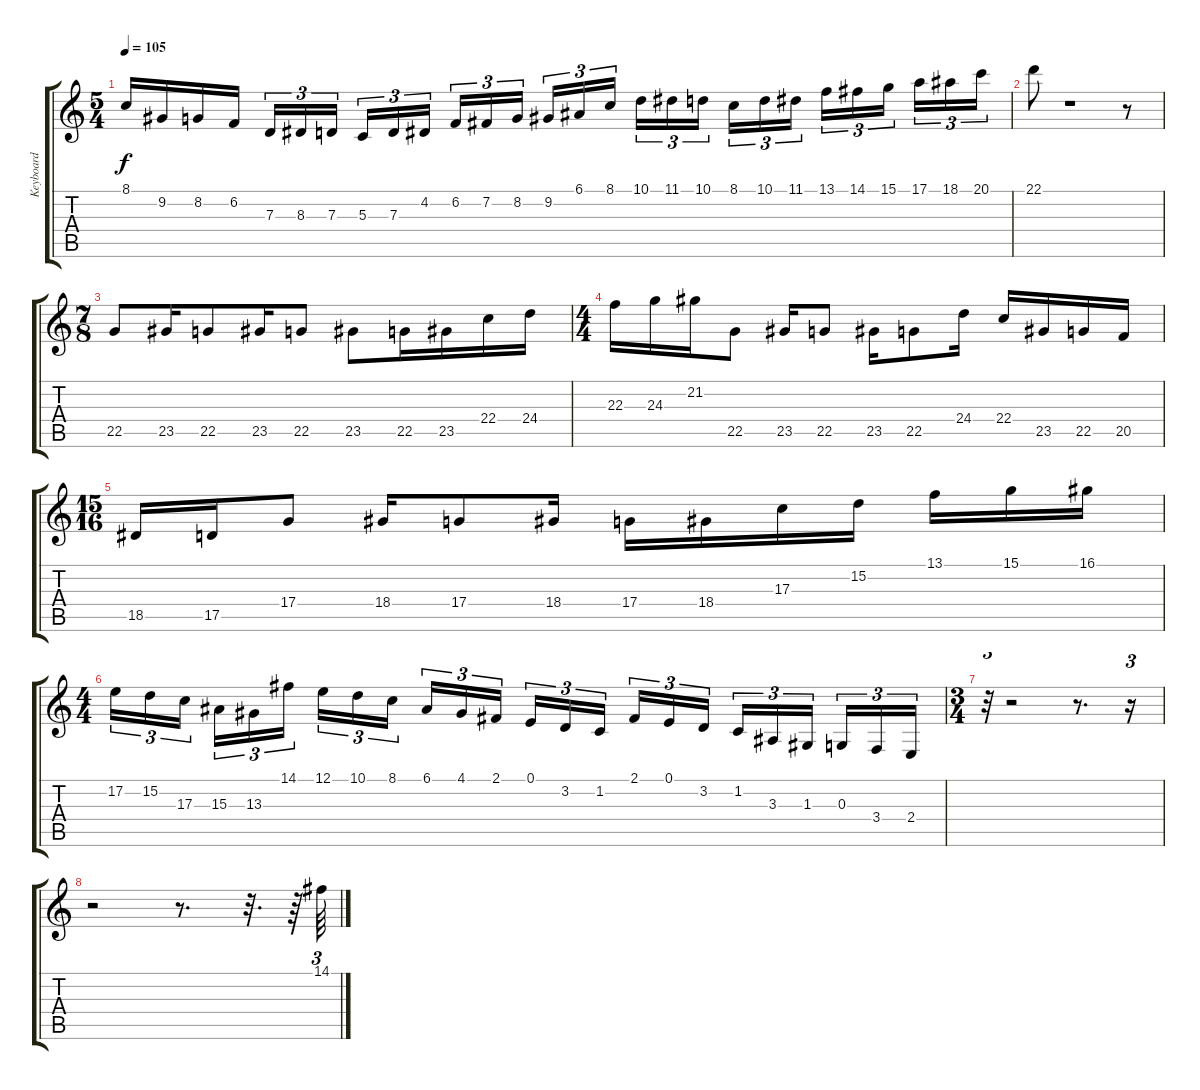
\track ("Keyboard" "Keyboard") {instrument pad1newage}
\staff {score tabs}
\tuning (E4 B3 G3 D3 A2 E2) {hide}
\ts (5 4)
\tempo 105
\clef g2
\ks c
8.1.16{dy f} 9.2.16 8.2.16 6.2.16 7.3.16{tu (3 2)} 8.3.16{tu (3 2)} 7.3.16{tu (3 2)} 5.3.16{tu (3 2)} 7.3.16{tu (3 2)} 4.2.16{tu (3 2)} 6.2.16{tu (3 2)} 7.2.16{tu (3 2)} 8.2.16{tu (3 2)} 9.2.16{tu (3 2)} 6.1.16{tu (3 2)} 8.1.16{tu (3 2)} 10.1.16{tu (3 2)} 11.1.16{tu (3 2)} 10.1.16{tu (3 2)} 8.1.16{tu (3 2)} 10.1.16{tu (3 2)} 11.1.16{tu (3 2)} 13.1.16{tu (3 2)} 14.1.16{tu (3 2)} 15.1.16{tu (3 2)} 17.1.16{tu (3 2)} 18.1.16{tu (3 2)} 20.1.16{tu (3 2)} |
22.1.8 r.1 r.8 |
\ts (7 8)
22.5.8 23.5.16 22.5.8 23.5.16 22.5.8 23.5.8 22.5.16 23.5.16 22.4.16 24.4.16 |
\ts (4 4)
22.3.16 24.3.16 21.2.16 22.5.8 23.5.16 22.5.8 23.5.16 22.5.8 24.4.16 22.4.16 23.5.16 22.5.16 20.5.16 |
\ts (15 16)
18.5.16 17.5.16 17.4.8 18.4.16 17.4.8 18.4.16 17.4.16 18.4.16 17.3.16 15.2.16 13.1.16 15.1.16 16.1.16 |
\ts (4 4)
17.2.16{tu (3 2)} 15.2.16{tu (3 2)} 17.3.16{tu (3 2)} 15.3.16{tu (3 2)} 13.3.16{tu (3 2)} 14.1.16{tu (3 2)} 12.1.16{tu (3 2)} 10.1.16{tu (3 2)} 8.1.16{tu (3 2)} 6.1.16{tu (3 2)} 4.1.16{tu (3 2)} 2.1.16{tu (3 2)} 0.1.16{tu (3 2)} 3.2.16{tu (3 2)} 1.2.16{tu (3 2)} 2.1.16{tu (3 2)} 0.1.16{tu (3 2)} 3.2.16{tu (3 2)} 1.2.16{tu (3 2)} 3.3.16{tu (3 2)} 1.3.16{tu (3 2)} 0.3.16{tu (3 2)} 3.4.16{tu (3 2)} 2.4.16{tu (3 2)} |
\ts (3 4)
r.32{tu (3 2)} r.2 r.8{d} r.16{tu (3 2)} |
r.2 r.8{d} r.32{d} r.64 14.1.64{tu (3 2) volume 8 instrument pad3polysynth}
